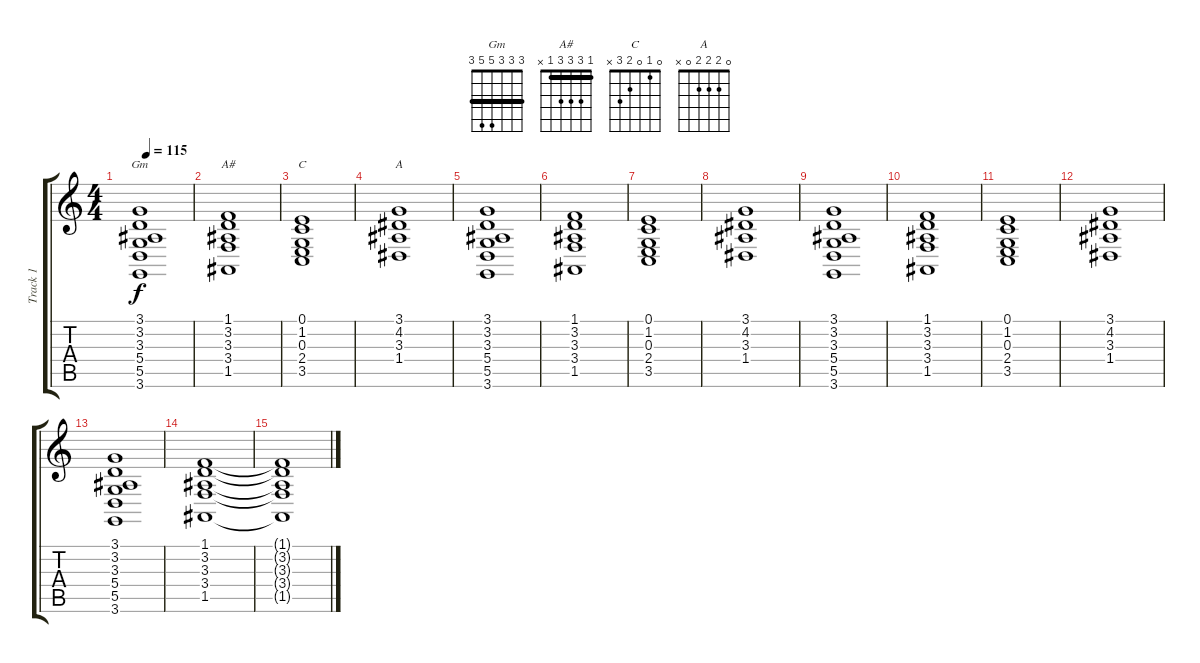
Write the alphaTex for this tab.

\track ("Track 1" "Track 1") {instrument synthstrings2}
\staff {score tabs}
\tuning (E4 B3 G3 D3 A2 E2) {hide}
\chord ("Gm" 3 3 3 5 5 3) {barre 3}
\chord ("A#" 1 3 3 3 1 x) {barre 1}
\chord ("C" 0 1 0 2 3 x)
\chord ("A" 0 2 2 2 0 x)
\ts (4 4)
\tempo 115
\clef g2
\ks c
(3.1 3.2 3.3 5.4 5.5 3.6).1{ch "Gm" dy f} |
(1.1 3.2 3.3 3.4 1.5).1{ch "A#"} |
(0.1 1.2 0.3 2.4 3.5).1{ch "C"} |
(3.1 4.2 3.3 1.4).1{ch "A"} |
(3.1 3.2 3.3 5.4 5.5 3.6).1 |
(1.1 3.2 3.3 3.4 1.5).1 |
(0.1 1.2 0.3 2.4 3.5).1 |
(3.1 4.2 3.3 1.4).1 |
(3.1 3.2 3.3 5.4 5.5 3.6).1 |
(1.1 3.2 3.3 3.4 1.5).1 |
(0.1 1.2 0.3 2.4 3.5).1 |
(3.1 4.2 3.3 1.4).1 |
(3.1 3.2 3.3 5.4 5.5 3.6).1 |
(1.1 3.2 3.3 3.4 1.5).1 |
(1.1{t} 3.2{t} 3.3{t} 3.4{t} 1.5{t}).1
